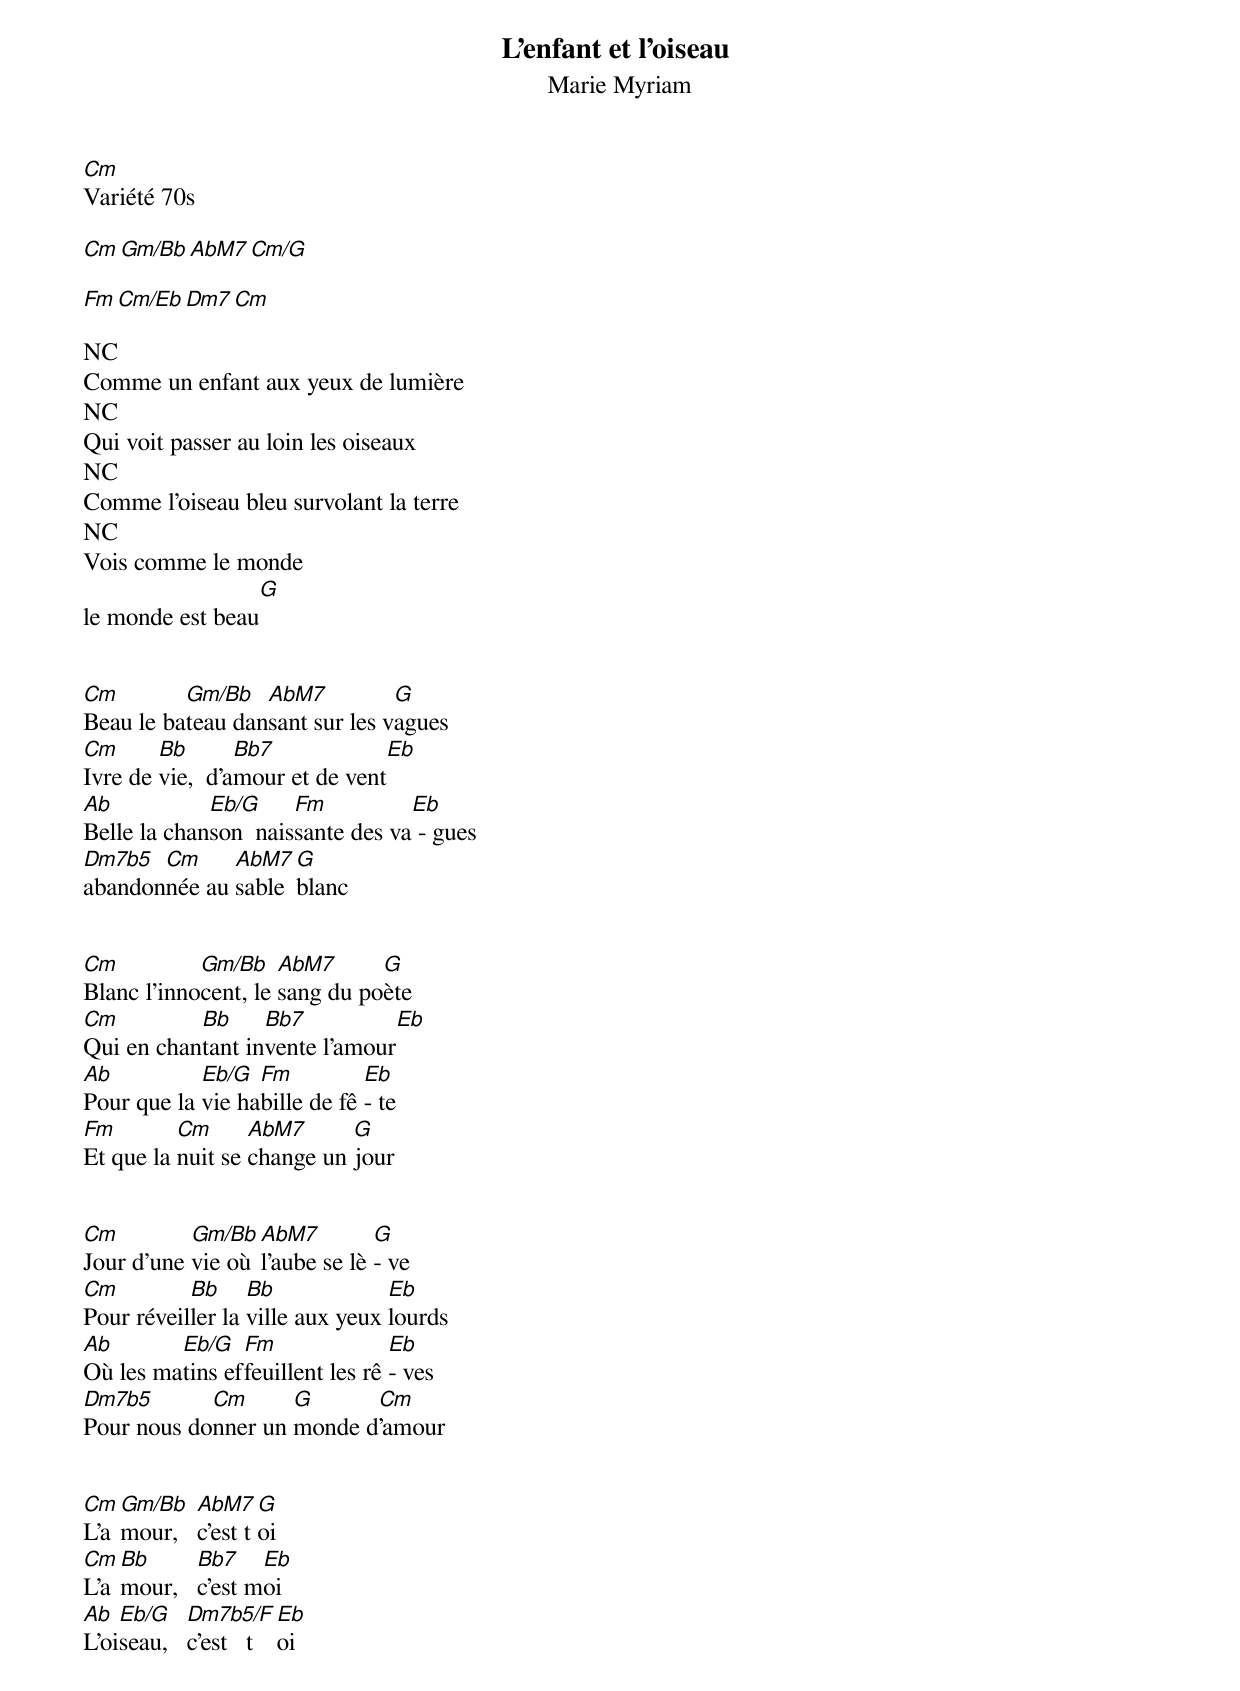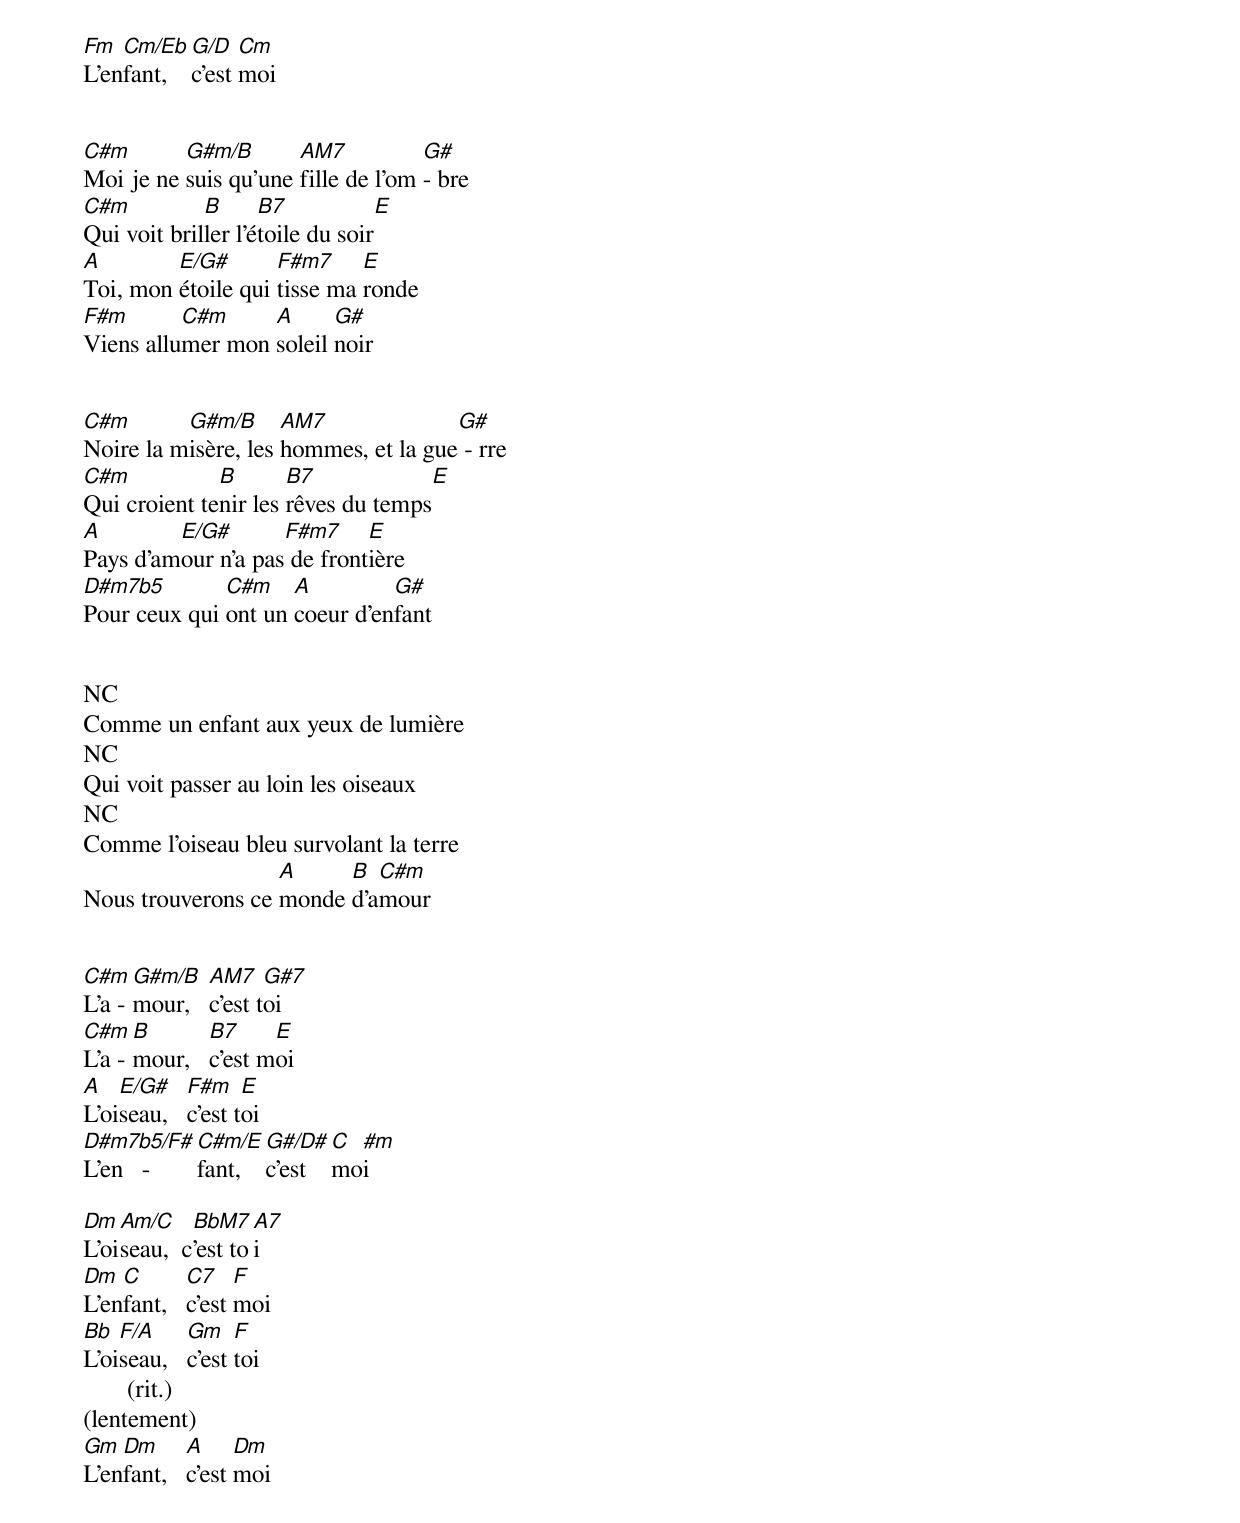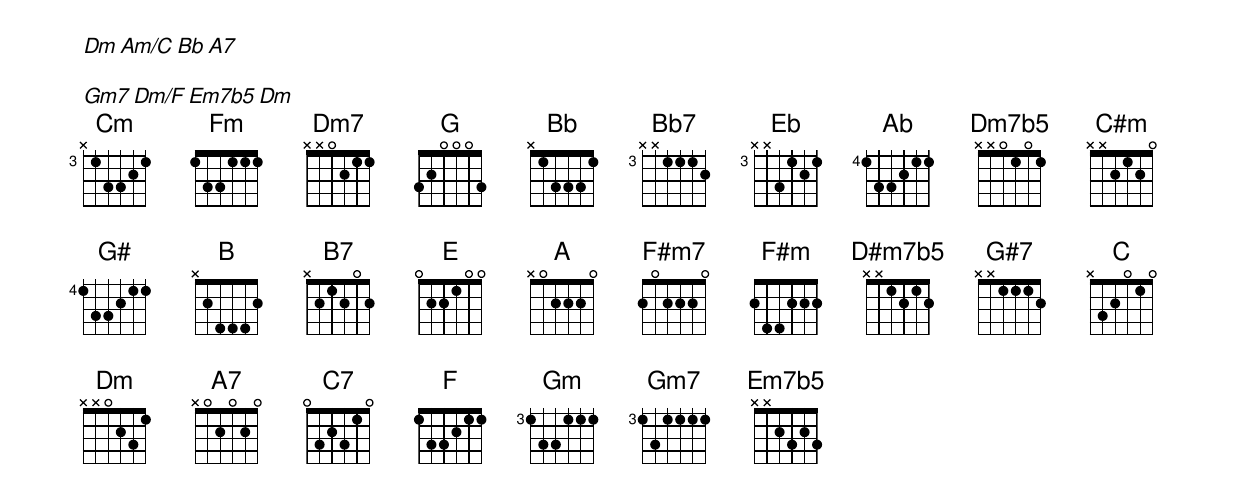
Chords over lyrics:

L'enfant et l'oiseau
Marie Myriam
Cm
Variété 70s

Cm   Gm/Bb   AbM7   Cm/G

Fm   Cm/Eb   Dm7  Cm

NC
Comme un enfant aux yeux de lumière
NC
Qui voit passer au loin les oiseaux
NC
Comme l’oiseau bleu survolant la terre
NC
Vois comme le monde
                   G
le monde est beau


Cm        Gm/Bb   AbM7          G
Beau le bateau dansant sur les vagues
Cm      Bb       Bb7            Eb
Ivre de vie,  d’amour et de vent
Ab           Eb/G     Fm          Eb
Belle la chanson  naissante des va - gues
Dm7b5  Cm     AbM7  G
abandonnée au sable blanc


Cm          Gm/Bb    AbM7      G
Blanc l’innocent, le sang du poète
Cm         Bb     Bb7          Eb
Qui en chantant invente l’amour
Ab          Eb/G  Fm          Eb
Pour que la vie habille de fê - te
Fm        Cm      AbM7      G
Et que la nuit se change un jour


Cm         Gm/Bb  AbM7         G
Jour d’une vie où l’aube se lè - ve
Cm         Bb     Bb             Eb
Pour réveiller la ville aux yeux lourds
Ab       Eb/G   Fm               Eb
Où les matins effeuillent les rê - ves
Dm7b5       Cm      G      Cm
Pour nous donner un monde d’amour


Cm Gm/Bb   AbM7   G
L’amour,   c’est toi
Cm Bb      Bb7    Eb
L’amour,   c’est moi
Ab  Eb/G    Dm7b5/F  Eb
L’oiseau,   c’est   toi
Fm  Cm/Eb   G/D   Cm
L’enfant,   c’est moi


C#m       G#m/B       AM7           G#
Moi je ne suis qu’une fille de l’om - bre
C#m          B      B7           E
Qui voit briller l’étoile du soir
A        E/G#       F#m7     E
Toi, mon étoile qui tisse ma ronde
F#m       C#m     A      G#
Viens allumer mon soleil noir


C#m       G#m/B      AM7              G#
Noire la misère, les hommes, et la gue - rre
C#m           B       B7              E
Qui croient tenir les rêves du temps
A        E/G#       F#m7     E
Pays d’amour n’a pas de frontière
D#m7b5        C#m    A         G#
Pour ceux qui ont un coeur d’enfant


NC
Comme un enfant aux yeux de lumière
NC
Qui voit passer au loin les oiseaux
NC
Comme l’oiseau bleu survolant la terre
                   A     B  C#m
Nous trouverons ce monde d’amour


C#m   G#m/B   AM7    G#7
L’a - mour,   c’est toi
C#m   B       B7     E
L’a - mour,   c’est moi
A   E/G#    F#m    E
L’oiseau,   c’est toi
D#m7b5/F#  C#m/E   G#/D# C #m
L’en   -   fant,   c’est moi

Dm  Am/C    BbM7   A7
L’oiseau,  c’est toi
Dm  C       C7    F
L’enfant,   c’est moi
Bb  F/A     Gm    F
L'oiseau,   c'est toi
       (rit.)
(lentement)
Gm  Dm      A     Dm
L'enfant,   c'est moi


Dm    Am/C   Bb      A7

Gm7   Dm/F   Em7b5    Dm
